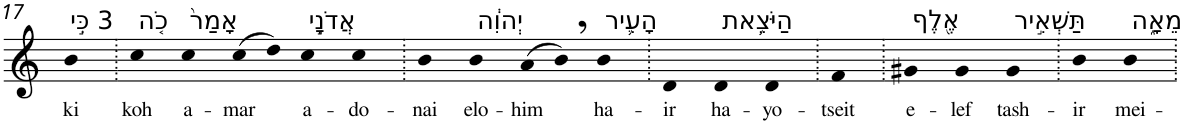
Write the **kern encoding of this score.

**kern	**text
*part1	*part1
*staff1	*staff1
*I"Piano	*
*I'Pno	*
!!LO:PB:g=z
*clefG2	*
*k[]	*
=17	=17
!LO:TX:a:t=3 כִּ֣י	!
!	!LO:LY:b
4b	ki
=18.	=18.
!LO:TX:a:t=כֹ֤ה	!
!	!LO:LY:b
4cc	koh
!LO:TX:a:t=אָמַר֙	!
!	!LO:LY:b
4cc	a-
!	!LO:LY:b
(>8cc	-mar
8dd)	.
!LO:TX:a:t=אֲדֹנָ֣י	!
!	!LO:LY:b
4cc	a-
!	!LO:LY:b
4cc	-do-
=19.	=19.
!	!LO:LY:b
4b	-nai
!LO:TX:a:t=יְהוִ֔ה	!
!	!LO:LY:b
4b	elo-
!	!LO:LY:b
(>8a	-him
8b,)	.
!LO:TX:a:t=הָעִ֛יר	!
!	!LO:LY:b
4b	ha-
=20.	=20.
!	!LO:LY:b
4d	-ir
!LO:TX:a:t=הַיֹּצֵ֥את	!
!	!LO:LY:b
4d	ha-
!	!LO:LY:b
4d	-yo-
=21.	=21.
!	!LO:LY:b
4f	-tseit
=22.	=22.
!LO:TX:a:t=אֶ֖לֶף	!
!	!LO:LY:b
4g#X	e-
!	!LO:LY:b
4g#	-lef
!LO:TX:a:t=תַּשְׁאִ֣יר	!
!	!LO:LY:b
4g#	tash-
=23.	=23.
!	!LO:LY:b
4b	-ir
!LO:TX:a:t=מֵאָ֑ה	!
!	!LO:LY:b
4b	mei-
=.	=.
*-	*-
